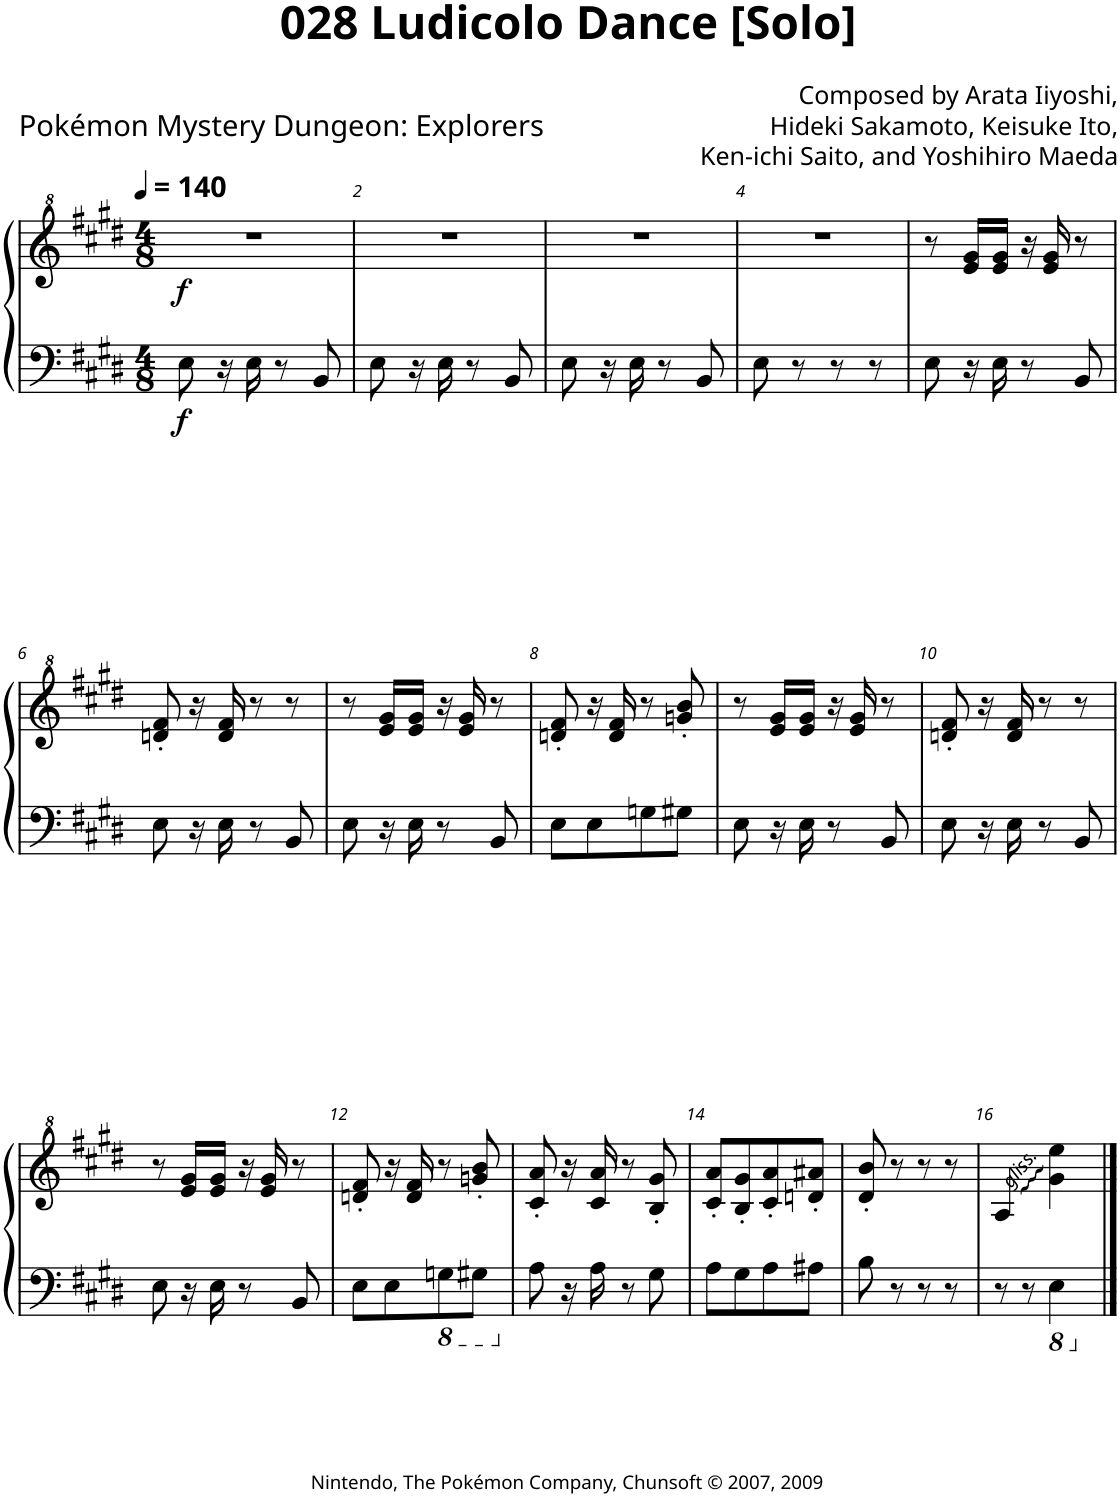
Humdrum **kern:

**kern	**dynam	**kern	**dynam
*part2	*part2	*part1	*part1
*staff2	*staff2	*staff1	*staff1
*I"Piano 2	*	*I"Piano, Right	*
*I'Pno	*	*I'Pno	*
*clefF4	*	*clefG^2	*
*k[f#c#g#d#]	*	*k[f#c#g#d#]	*
*M4/8	*	*M4/8	*
*MM140	*	*MM140	*
=1	=1	=1	=1
!	!LO:DY:b	!	!LO:DY:b
8E\	f	2r	f
16r	.	.	.
16E\	.	.	.
8r	.	.	.
8BB/	.	.	.
=2	=2	=2	=2
8E\	.	2r	.
16r	.	.	.
16E\	.	.	.
8r	.	.	.
8BB/	.	.	.
=3	=3	=3	=3
8E\	.	2r	.
16r	.	.	.
16E\	.	.	.
8r	.	.	.
8BB/	.	.	.
=4	=4	=4	=4
8E\	.	2r	.
8r	.	.	.
8r	.	.	.
8r	.	.	.
=5	=5	=5	=5
8E\	.	8r	.
16r	.	16ee/ 16gg#/LL	.
16E\	.	16ee/ 16gg#/JJ	.
8r	.	16r	.
.	.	16ee/ 16gg#/	.
8BB/	.	8r	.
!!LO:LB:g=z
=6	=6	=6	=6
8E\	.	8ddn/' 8ff#/'	.
16r	.	16r	.
16E\	.	16dd/ 16ff#/	.
8r	.	8r	.
8BB/	.	8r	.
=7	=7	=7	=7
8E\	.	8r	.
16r	.	16ee/ 16gg#/LL	.
16E\	.	16ee/ 16gg#/JJ	.
8r	.	16r	.
.	.	16ee/ 16gg#/	.
8BB/	.	8r	.
=8	=8	=8	=8
8E\L	.	8ddn/' 8ff#/'	.
8E\	.	16r	.
.	.	16dd/ 16ff#/	.
8Gn\	.	8r	.
8G#X\J	.	8ggn/' 8bb/'	.
=9	=9	=9	=9
8E\	.	8r	.
16r	.	16ee/ 16gg#/LL	.
16E\	.	16ee/ 16gg#/JJ	.
8r	.	16r	.
.	.	16ee/ 16gg#/	.
8BB/	.	8r	.
=10	=10	=10	=10
8E\	.	8ddn/' 8ff#/'	.
16r	.	16r	.
16E\	.	16dd/ 16ff#/	.
8r	.	8r	.
8BB/	.	8r	.
!!LO:LB:g=z
=11	=11	=11	=11
8E\	.	8r	.
16r	.	16ee/ 16gg#/LL	.
16E\	.	16ee/ 16gg#/JJ	.
8r	.	16r	.
.	.	16ee/ 16gg#/	.
8BB/	.	8r	.
=12	=12	=12	=12
8E\L	.	8ddn/' 8ff#/'	.
8E\	.	16r	.
.	.	16dd/ 16ff#/	.
*8ba	*	*	*
8GGn\	.	8r	.
8GG#X\J	.	8ggn/' 8bb/'	.
=13	=13	=13	=13
*X8ba	*	*	*
8A\	.	8cc#/' 8aa/'	.
16r	.	16r	.
16A\	.	16cc#/ 16aa/	.
8r	.	8r	.
8G#\	.	8b/' 8gg#/'	.
=14	=14	=14	=14
8A\L	.	8cc#/' 8aa/'L	.
8G#\	.	8b/' 8gg#/'	.
8A\	.	8cc#/' 8aa/'	.
8A#X\J	.	8ddn/' 8aa#X/'J	.
=15	=15	=15	=15
8B\	.	8dd#/' 8bb/'	.
8r	.	8r	.
8r	.	8r	.
8r	.	8r	.
=16	=16	=16	=16
8r	.	4a/	.
8r	.	.	.
*8ba	*	*	*
4EE\	.	4gg#\ 4eee\	.
*X8ba	*	*	*
==	==	==	==
*-	*-	*-	*-
